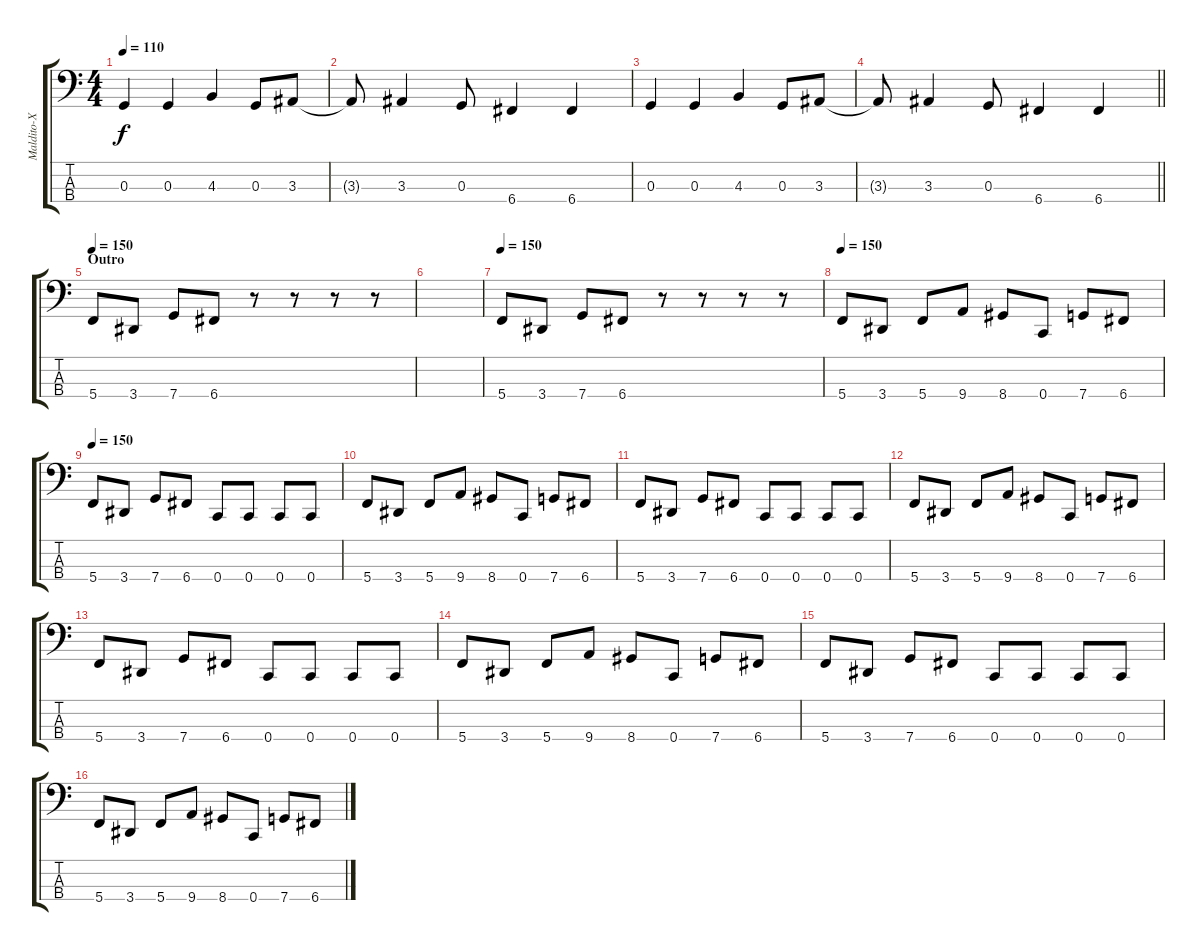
\track ("Maldito-X" "Maldito-X") {solo instrument electricbassfinger}
\staff {score tabs}
\tuning (F2 C2 G1 C1) {hide}
\ts (4 4)
\tempo 110
\clef f4
\ks c
0.3.4{dy f} 0.3.4 4.3.4 0.3.8 3.3.8 |
3.3{t}.8 3.3.4 0.3.8 6.4.4 6.4.4 |
0.3.4 0.3.4 4.3.4 0.3.8 3.3.8 |
\barLineRight lightlight
3.3{t}.8 3.3.4 0.3.8 6.4.4 6.4.4 |
\section ("" "Outro")
\tempo 150
5.4.8 3.4.8 7.4.8 6.4.8 r.8 r.8 r.8 r.8 |
|
\tempo 150
5.4.8 3.4.8 7.4.8 6.4.8 r.8 r.8 r.8 r.8 |
\tempo 150
5.4.8 3.4.8 5.4.8 9.4.8 8.4.8 0.4.8 7.4.8 6.4.8 |
\tempo 150
5.4.8 3.4.8 7.4.8 6.4.8 0.4.8 0.4.8 0.4.8 0.4.8 |
5.4.8 3.4.8 5.4.8 9.4.8 8.4.8 0.4.8 7.4.8 6.4.8 |
5.4.8 3.4.8 7.4.8 6.4.8 0.4.8 0.4.8 0.4.8 0.4.8 |
5.4.8 3.4.8 5.4.8 9.4.8 8.4.8 0.4.8 7.4.8 6.4.8 |
5.4.8 3.4.8 7.4.8 6.4.8 0.4.8 0.4.8 0.4.8 0.4.8 |
5.4.8 3.4.8 5.4.8 9.4.8 8.4.8 0.4.8 7.4.8 6.4.8 |
5.4.8 3.4.8 7.4.8 6.4.8 0.4.8 0.4.8 0.4.8 0.4.8 |
5.4.8 3.4.8 5.4.8 9.4.8 8.4.8 0.4.8 7.4.8 6.4.8
